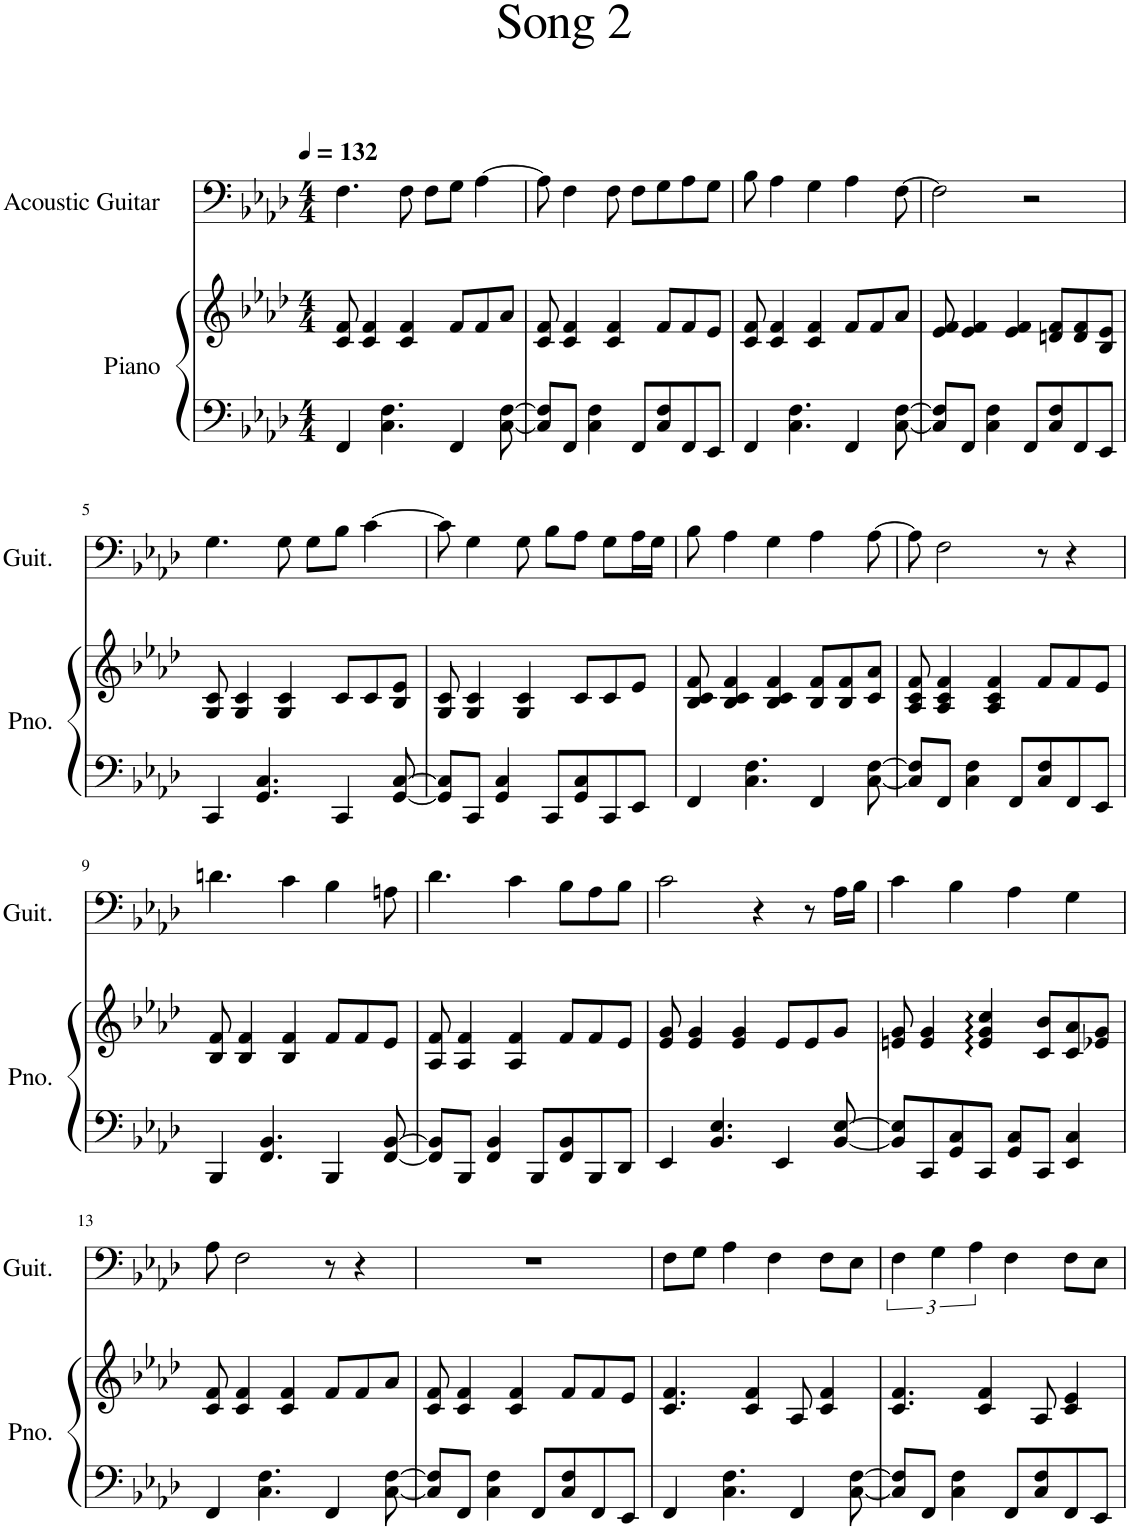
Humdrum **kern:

**kern	**kern	**kern
*part2	*part2	*part1
*staff3	*staff2	*staff1
*I"Piano	*	*I"Acoustic Guitar
*I'Pno.	*	*I'Guit.
*clefF4	*clefG2	*clefF4
*k[b-e-a-d-]	*k[b-e-a-d-]	*k[b-e-a-d-]
*M4/4	*M4/4	*M4/4
*MM132	*MM132	*MM132
=1	=1	=1
4FF/	8c/ 8f/	4.F\
.	4c/ 4f/	.
4.C\ 4.F\	.	.
.	4c/ 4f/	8F\
.	.	8F\L
4FF/	8f/L	8G\J
.	8f/	[4A-\
[8C\ [8F\	8a-/J	.
=2	=2	=2
8C/] 8F/]L	8c/ 8f/	8A-\]
8FF/J	4c/ 4f/	4F\
4C\ 4F\	.	.
.	4c/ 4f/	8F\
8FF/L	.	8F\L
8C/ 8F/	8f/L	8G\
8FF/	8f/	8A-\
8EE-/J	8e-/J	8G\J
=3	=3	=3
4FF/	8c/ 8f/	8B-\
.	4c/ 4f/	4A-\
4.C\ 4.F\	.	.
.	4c/ 4f/	4G\
4FF/	8f/L	4A-\
.	8f/	.
[8C\ [8F\	8a-/J	[8F\
=4	=4	=4
8C/] 8F/]L	8e-/ 8f/	2F\]
8FF/J	4e-/ 4f/	.
4C\ 4F\	.	.
.	4e-/ 4f/	.
8FF/L	.	2r
8C/ 8F/	8dn/ 8f/L	.
8FF/	8d/ 8f/	.
8EE-/J	8B-/ 8e-/J	.
!!LO:LB:g=z
=5	=5	=5
4CC/	8G/ 8c/	4.G\
.	4G/ 4c/	.
4.GG/ 4.C/	.	.
.	4G/ 4c/	8G\
.	.	8G\L
4CC/	8c/L	8B-\J
.	8c/	[4c\
[8GG/ [8C/	8B-/ 8e-/J	.
=6	=6	=6
8GG/] 8C/]L	8G/ 8c/	8c\]
8CC/J	4G/ 4c/	4G\
4GG/ 4C/	.	.
.	4G/ 4c/	8G\
8CC/L	.	8B-\L
8GG/ 8C/	8c/L	8A-\J
8CC/	8c/	8G\L
8EE-/J	8e-/J	16A-\L
.	.	16G\JJ
=7	=7	=7
4FF/	8B-/ 8c/ 8f/	8B-\
.	4B-/ 4c/ 4f/	4A-\
4.C\ 4.F\	.	.
.	4B-/ 4c/ 4f/	4G\
4FF/	8B-/ 8f/L	4A-\
.	8B-/ 8f/	.
[8C\ [8F\	8c/ 8a-/J	[8A-\
=8	=8	=8
8C/] 8F/]L	8A-/ 8c/ 8f/	8A-\]
8FF/J	4A-/ 4c/ 4f/	2F\
4C\ 4F\	.	.
.	4A-/ 4c/ 4f/	.
8FF/L	.	.
8C/ 8F/	8f/L	8r
8FF/	8f/	4r
8EE-/J	8e-/J	.
!!LO:LB:g=z
=9	=9	=9
4BBB-/	8B-/ 8f/	4.dn\
.	4B-/ 4f/	.
4.FF/ 4.BB-/	.	.
.	4B-/ 4f/	4c\
4BBB-/	8f/L	4B-\
.	8f/	.
[8FF/ [8BB-/	8e-/J	8An\
=10	=10	=10
8FF/] 8BB-/]L	8A-/ 8f/	4.d-\
8BBB-/J	4A-/ 4f/	.
4FF/ 4BB-/	.	.
.	4A-/ 4f/	4c\
8BBB-/L	.	.
8FF/ 8BB-/	8f/L	8B-\L
8BBB-/	8f/	8A-\
8DD-/J	8e-/J	8B-\J
=11	=11	=11
4EE-/	8e-/ 8g/	2c\
.	4e-/ 4g/	.
4.BB-/ 4.E-/	.	.
.	4e-/ 4g/	.
.	.	4r
4EE-/	8e-/L	.
.	8e-/	8r
[8BB-/ [8E-/	8g/J	16A-\LL
.	.	16B-\JJ
=12	=12	=12
8BB-/] 8E-/]L	8en/ 8g/	4c\
8CC/	4e/ 4g/	.
8GG/ 8C/	.	4B-\
8CC/J	4e/ 4g/ 4cc/	.
8GG/ 8C/L	.	4A-\
8CC/J	8c/ 8b-/L	.
4EE-/ 4C/	8c/ 8a-/	4G\
.	8e-X/ 8g/J	.
!!LO:LB:g=z
=13	=13	=13
4FF/	8c/ 8f/	8A-\
.	4c/ 4f/	2F\
4.C\ 4.F\	.	.
.	4c/ 4f/	.
4FF/	8f/L	8r
.	8f/	4r
[8C\ [8F\	8a-/J	.
=14	=14	=14
8C/] 8F/]L	8c/ 8f/	1r
8FF/J	4c/ 4f/	.
4C\ 4F\	.	.
.	4c/ 4f/	.
8FF/L	.	.
8C/ 8F/	8f/L	.
8FF/	8f/	.
8EE-/J	8e-/J	.
=15	=15	=15
4FF/	4.c/ 4.f/	8F\L
.	.	8G\J
4.C\ 4.F\	.	4A-\
.	4c/ 4f/	.
.	.	4F\
4FF/	8A-/	.
.	4c/ 4f/	8F\L
[8C\ [8F\	.	8E-\J
=16	=16	=16
8C/] 8F/]L	4.c/ 4.f/	6F\
8FF/J	.	.
.	.	6G\
4C\ 4F\	.	.
.	.	6A-\
.	4c/ 4f/	.
8FF/L	.	4F\
8C/ 8F/	8A-/	.
8FF/	4c/ 4e-/	8F\L
8EE-/J	.	8E-\J
=	=	=
*-	*-	*-
